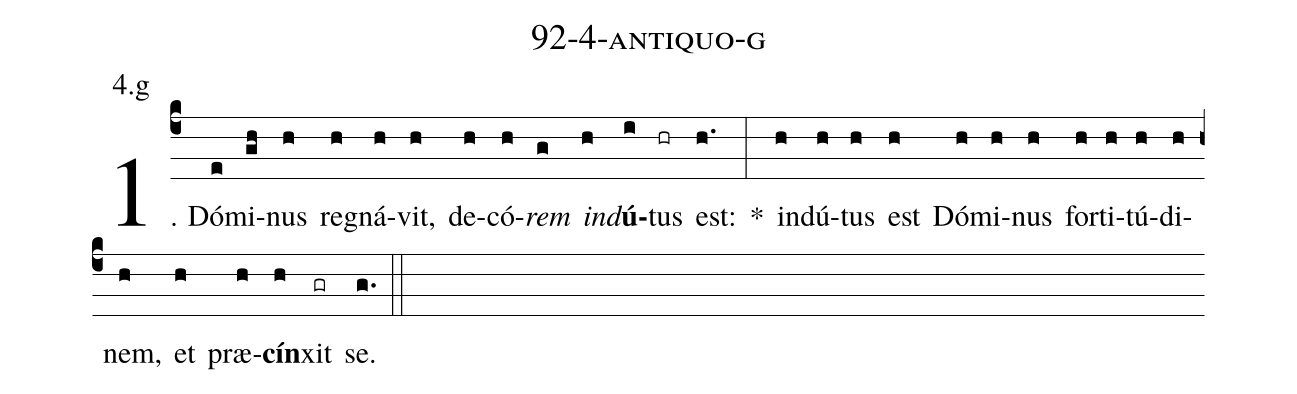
name: 92-4-antiquo-g;
annotation: 4.g;
%%
(c4)1. Dó(e)mi(gh)nus(h) re(h)gná(h)vit,(h) de(h)có(h)<i>rem</i>(g) <i>ind</i>(h)<b>ú</b>(i)tus(hr) est:(h.) *(:) ind(h)ú(h)tus(h) est(h) Dó(h)mi(h)nus(h) for(h)ti(h)tú(h)di(h)nem,(h) et(h) præ(h)<b>cín</b>(h)xit(gr) se.(g.) (::)
